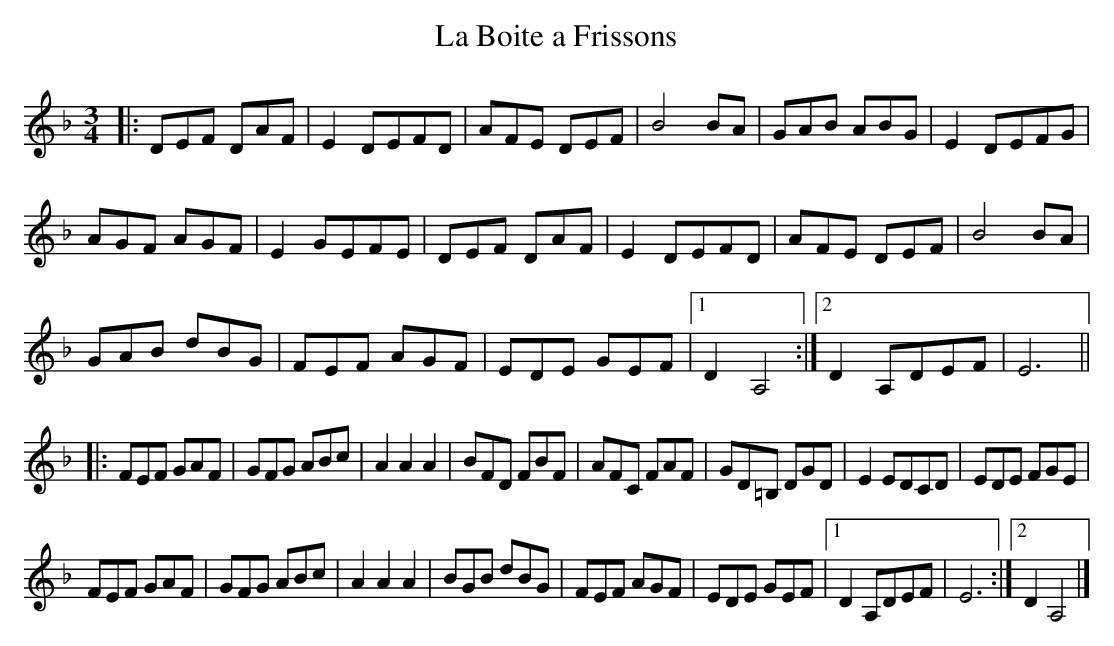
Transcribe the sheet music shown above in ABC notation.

X:1
T:La Boite a Frissons
L:1/8
M:3/4
K:D minor
|: DEF DAF | E2 DEFD | AFE DEF | B4 BA | GAB ABG | E2 DEFG |
AGF AGF | E2 GEFE | DEF DAF | E2 DEFD | AFE DEF | B4 BA |
GAB dBG | FEF AGF | EDE GEF |1 D2 A,4 :|2 D2 A,DEF | E6 ||
|:  FEF GAF| GFG ABc| A2 A2 A2| BFD FBF| AFC FAF| GD=B, DGD | E2 EDCD | EDE FGE |
FEF GAF | GFG ABc | A2 A2 A2 | BGB dBG | FEF AGF| EDE GEF|1 D2 A,DEF | E6 :|2 D2 A,4 |]
